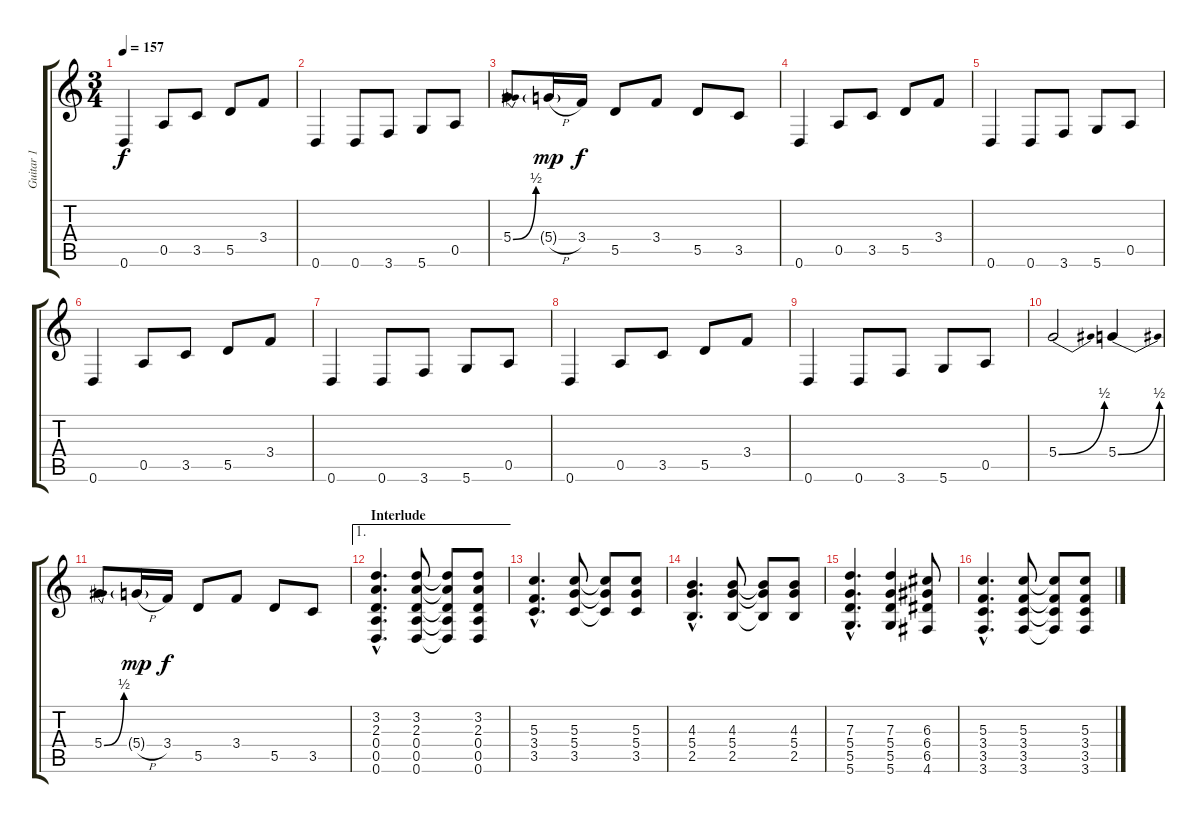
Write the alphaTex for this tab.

\track ("Guitar 1" "Guitar 1") {instrument distortionguitar}
\staff {score tabs}
\tuning (E4 B3 G3 D3 A2 D2) {hide}
\ts (3 4)
\tempo 157
\clef g2
\ks c
0.6.4{dy f} 0.5.8 3.5.8 5.5.8 3.4.8 |
0.6.4 0.6.8 3.6.8 5.6.8 0.5.8 |
5.4{be (bend 0 0 60 2)}.8 5.4{h g}.16{dy mp} 3.4.16{dy f} 5.5.8 3.4.8 5.5.8 3.5.8 |
0.6.4 0.5.8 3.5.8 5.5.8 3.4.8 |
0.6.4 0.6.8 3.6.8 5.6.8 0.5.8 |
0.6.4 0.5.8 3.5.8 5.5.8 3.4.8 |
0.6.4 0.6.8 3.6.8 5.6.8 0.5.8 |
0.6.4 0.5.8 3.5.8 5.5.8 3.4.8 |
0.6.4 0.6.8 3.6.8 5.6.8 0.5.8 |
5.4{be (bend 0 0 60 2)}.2 5.4{be (bend 0 0 60 2)}.4 |
5.4{be (bend 0 0 60 2)}.8 5.4{h g}.16{dy mp} 3.4.16{dy f} 5.5.8 3.4.8 5.5.8 3.5.8 |
\ae 1
\section ("" "Interlude")
(3.2{hac} 2.3{hac} 0.4{hac} 0.5{hac} 0.6{hac}).4{d} (3.2 2.3 0.4 0.5 0.6).8 (3.2{t} 2.3{t} 0.4{t} 0.5{t} 0.6{t}).8 (3.2 2.3 0.4 0.5 0.6).8 |
(5.3{hac} 3.4{hac} 3.5{hac}).4{d} (5.3 5.4 3.5).8 (5.3{t} 5.4{t} 3.5{t}).8 (5.3 5.4 3.5).8 |
(4.3{hac} 5.4{hac} 2.5{hac}).4{d} (4.3 5.4 2.5).8 (4.3{t} 5.4{t} 2.5{t}).8 (4.3 5.4 2.5).8 |
(7.3{hac} 5.4{hac} 5.5{hac} 5.6{hac}).4{d} (7.3 5.4 5.5 5.6).4 (6.3 6.4 6.5 4.6).8 |
(5.3{hac} 3.4{hac} 3.5{hac} 3.6{hac}).4{d} (5.3 3.4 3.5 3.6).8 (5.3{t} 3.4{t} 3.5{t} 3.6{t}).8 (5.3 3.4 3.5 3.6).8
